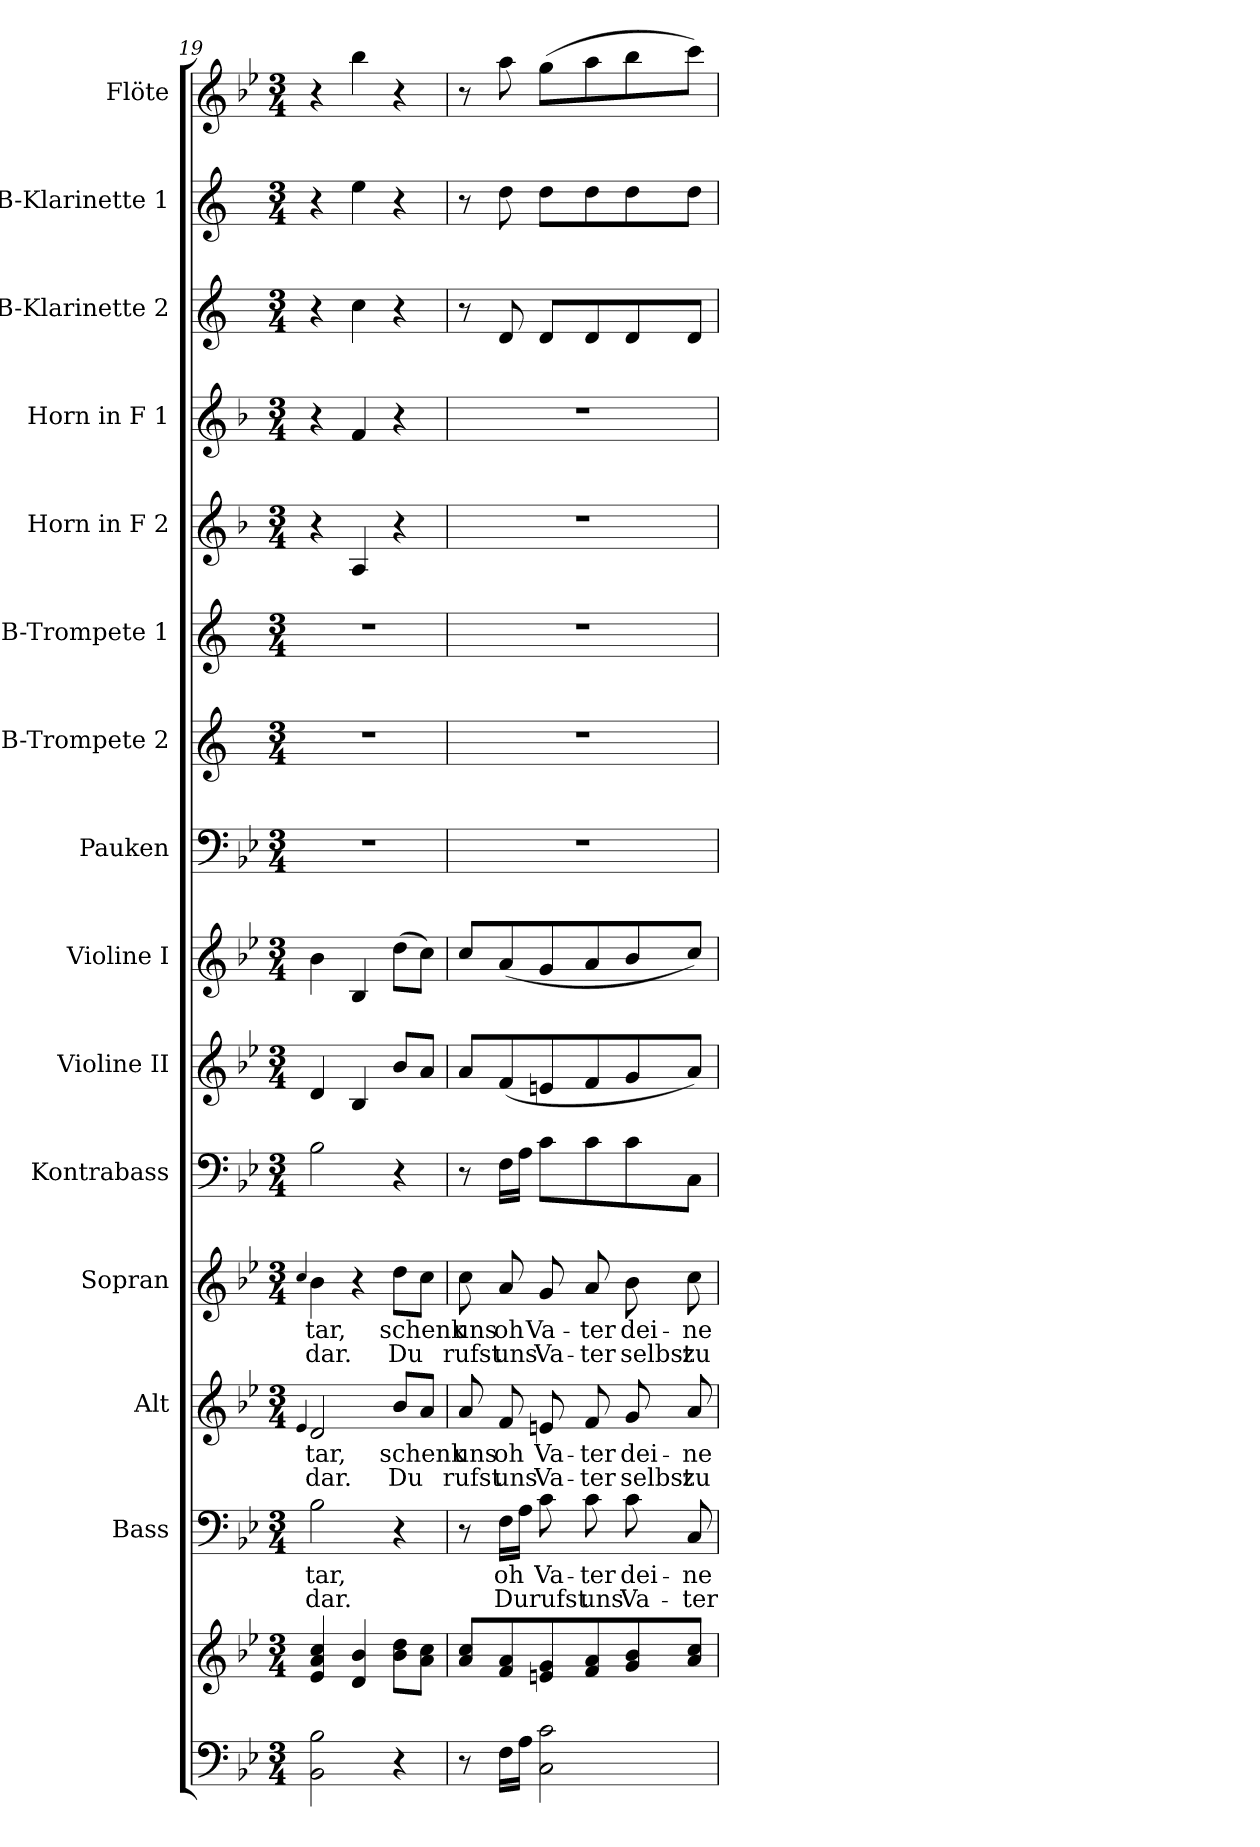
**kern	**kern	**kern	**text	**text	**kern	**text	**text	**kern	**text	**text	**kern	**kern	**kern	**kern	**kern	**kern	**kern	**kern	**kern	**kern	**kern
*part15	*part15	*part14	*part14	*part14	*part13	*part13	*part13	*part12	*part12	*part12	*part11	*part10	*part9	*part8	*part7	*part6	*part5	*part4	*part3	*part2	*part1
*staff16	*staff15	*staff14	*staff14	*staff14	*staff13	*staff13	*staff13	*staff12	*staff12	*staff12	*staff11	*staff10	*staff9	*staff8	*staff7	*staff6	*staff5	*staff4	*staff3	*staff2	*staff1
*	*	*I"Bass	*	*	*I"Alt	*	*	*I"Sopran	*	*	*I"Kontrabass	*I"Violine II	*I"Violine I	*I"Pauken	*I"B-Trompete 2	*I"B-Trompete 1	*I"Horn in F 2	*I"Horn in F 1	*I"B-Klarinette 2	*I"B-Klarinette 1	*I"Flöte
*	*	*I'B.	*	*	*I'A.	*	*	*I'S.	*	*	*I'Kb.	*I'Vl. II	*I'Vl. I	*I'Pk.	*I'B Trp. 2	*I'B Trp. 1	*	*	*I'B Kl. 2	*I'B Kl. 1	*I'Fl.
*clefF4	*clefG2	*clefF4	*	*	*clefG2	*	*	*clefG2	*	*	*clefF4	*clefG2	*clefG2	*clefF4	*clefG2	*clefG2	*clefG2	*clefG2	*clefG2	*clefG2	*clefG2
*	*	*	*	*	*	*	*	*	*	*	*ITrd7c12	*	*	*	*ITrd1c2	*ITrd1c2	*ITrd4c7	*ITrd4c7	*ITrd1c2	*ITrd1c2	*
*k[b-e-]	*k[b-e-]	*k[b-e-]	*	*	*k[b-e-]	*	*	*k[b-e-]	*	*	*k[b-e-]	*k[b-e-]	*k[b-e-]	*k[b-e-]	*k[b-e-]	*k[b-e-]	*k[b-e-]	*k[b-e-]	*k[b-e-]	*k[b-e-]	*k[b-e-]
*B-:	*B-:	*B-:	*	*	*B-:	*	*	*B-:	*	*	*B-:	*B-:	*B-:	*B-:	*B-:	*B-:	*B-:	*B-:	*B-:	*B-:	*B-:
*M3/4	*M3/4	*M3/4	*	*	*M3/4	*	*	*M3/4	*	*	*M3/4	*M3/4	*M3/4	*M3/4	*M3/4	*M3/4	*M3/4	*M3/4	*M3/4	*M3/4	*M3/4
=19	=19	=19	=19	=19	=19	=19	=19	=19	=19	=19	=19	=19	=19	=19	=19	=19	=19	=19	=19	=19	=19
.	.	.	.	.	4qqe-/	.	.	4qqcc/	.	.	.	.	.	.	.	.	.	.	.	.	.
!	!	!	!LO:LY:b	!LO:LY:b	!	!LO:LY:b	!LO:LY:b	!	!LO:LY:b	!LO:LY:b	!	!	!	!	!	!	!	!	!	!	!
2BB-\ 2B-\	4e-/ 4a/ 4cc/	2B-\	-tar,	dar.	2d/	-tar,	dar.	4b-\	-tar,	dar.	2BB-\	4d/	4b-\	2.r	2.r	2.r	4r	4r	4r	4r	4r
.	4d/ 4b-/	.	.	.	.	.	.	4r	.	.	.	4B-/	4B-/	.	.	.	4D/	4B-/	4b-\	4dd\	4bb-\
!	!	!	!	!	!	!LO:LY:b	!LO:LY:b	!	!LO:LY:b	!LO:LY:b	!	!	!	!	!	!	!	!	!	!	!
4r	8b-\ 8dd\L	4r	.	.	8b-/L	schenk	Du	8dd\L	schenk	Du	4r	8b-/L	(>8dd\L	.	.	.	4r	4r	4r	4r	4r
.	8a\ 8cc\J	.	.	.	8a/J	.	.	8cc\J	.	.	.	8a/J	8cc\J)	.	.	.	.	.	.	.	.
=20	=20	=20	=20	=20	=20	=20	=20	=20	=20	=20	=20	=20	=20	=20	=20	=20	=20	=20	=20	=20	=20
!	!	!	!	!	!	!LO:LY:b	!LO:LY:b	!	!LO:LY:b	!LO:LY:b	!	!	!	!	!	!	!	!	!	!	!
8r	8a/ 8cc/L	8r	.	.	8a/	uns	rufst	8cc\	uns	rufst	8r	8a/L	8cc/L	2.r	2.r	2.r	2.r	2.r	8r	8r	8r
!	!	!	!LO:LY:b	!LO:LY:b	!	!LO:LY:b	!LO:LY:b	!	!LO:LY:b	!LO:LY:b	!	!	!	!	!	!	!	!	!	!	!
16F\LL	8f/ 8a/	16F\LL	oh	Du	8f/	oh	uns	8a/	oh	uns	16FF\LL	(<8f/	(<8a/	.	.	.	.	.	8c/	8cc\	8aa\
16A\JJ	.	16A\JJ	.	.	.	.	.	.	.	.	16AA\JJ	.	.	.	.	.	.	.	.	.	.
!	!	!	!LO:LY:b	!LO:LY:b	!	!LO:LY:b	!LO:LY:b	!	!LO:LY:b	!LO:LY:b	!	!	!	!	!	!	!	!	!	!	!
2C\ 2c\	8en/ 8g/	8c\	Va-	rufst	8en/	Va-	Va-	8g/	Va-	Va-	8C\L	8en/	8g/	.	.	.	.	.	8c/L	8cc\L	(>8gg\L
!	!	!	!LO:LY:b	!LO:LY:b	!	!LO:LY:b	!LO:LY:b	!	!LO:LY:b	!LO:LY:b	!	!	!	!	!	!	!	!	!	!	!
.	8f/ 8a/	8c\	-ter	uns	8f/	-ter	-ter	8a/	-ter	-ter	8C\	8f/	8a/	.	.	.	.	.	8c/	8cc\	8aa\
!	!	!	!LO:LY:b	!LO:LY:b	!	!LO:LY:b	!LO:LY:b	!	!LO:LY:b	!LO:LY:b	!	!	!	!	!	!	!	!	!	!	!
.	8g/ 8b-/	8c\	dei-	Va-	8g/	dei-	selbst	8b-\	dei-	selbst	8C\	8g/	8b-/	.	.	.	.	.	8c/	8cc\	8bb-\
!	!	!	!LO:LY:b	!LO:LY:b	!	!LO:LY:b	!LO:LY:b	!	!LO:LY:b	!LO:LY:b	!	!	!	!	!	!	!	!	!	!	!
.	8a/ 8cc/J	8C/	-ne	-ter	8a/	-ne	zu	8cc\	-ne	zu	8CC\J	8a/J)	8cc/J)	.	.	.	.	.	8c/J	8cc\J	8ccc\J)
=	=	=	=	=	=	=	=	=	=	=	=	=	=	=	=	=	=	=	=	=	=
*-	*-	*-	*-	*-	*-	*-	*-	*-	*-	*-	*-	*-	*-	*-	*-	*-	*-	*-	*-	*-	*-
